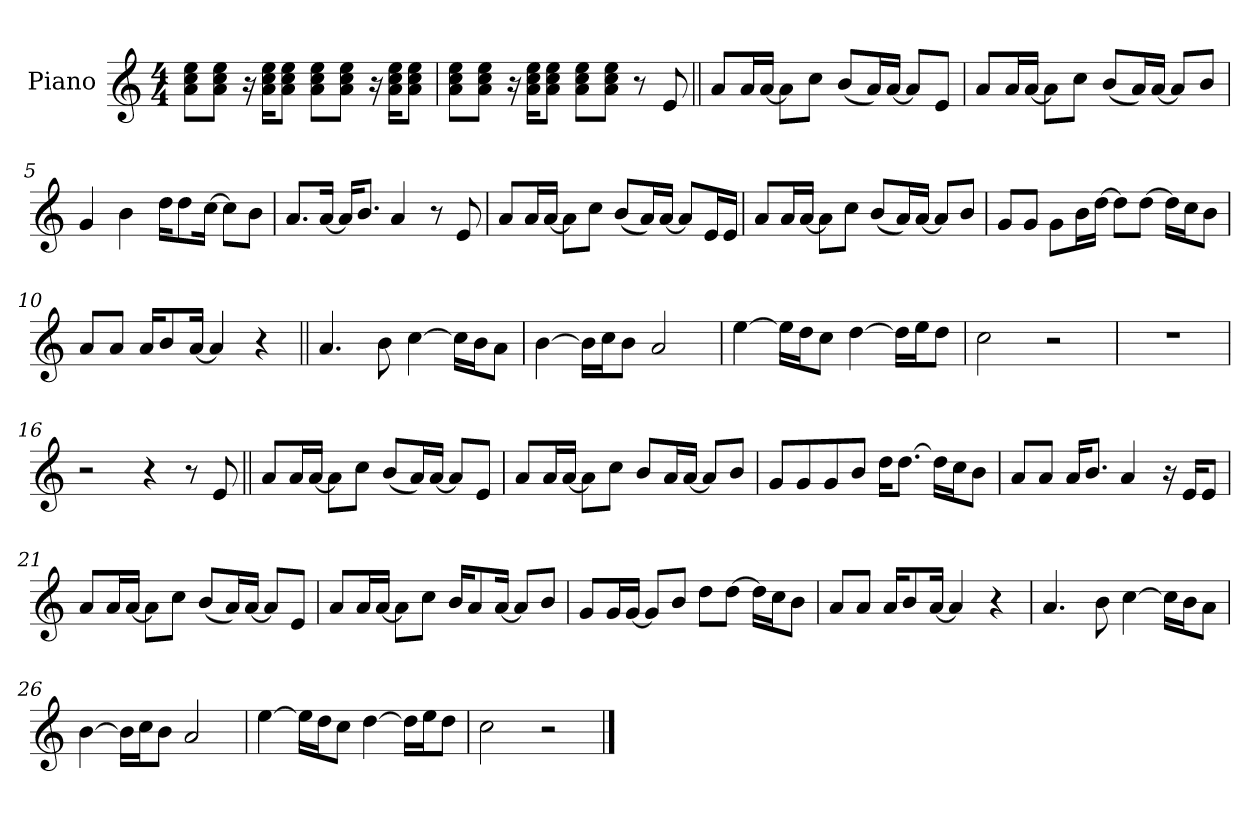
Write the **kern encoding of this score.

**kern
*part1
*staff1
*I"Piano
*I'Pno.
*clefG2
*k[]
*M4/4
*MM110
=1
8a! 8cc! 8ee!L
8a! 8cc! 8ee!J
16r
16a! 16cc! 16ee!KL
8a! 8cc! 8ee!J
8a! 8cc! 8ee!L
8a! 8cc! 8ee!J
16r
16a! 16cc! 16ee!KL
8a! 8cc! 8ee!J
=2
8a! 8cc! 8ee!L
8a! 8cc! 8ee!J
16r
16a! 16cc! 16ee!KL
8a! 8cc! 8ee!J
8a! 8cc! 8ee!L
8a! 8cc! 8ee!J
8r
8e
=3||
8aL
16aL
[16aJJ
8aL]
8ccJ
(8bL
16aL)
[16aJJ
8aL]
8eJ
=4
8aL
16aL
[16aJJ
8aL]
8ccJ
(8bL
16aL)
[16aJJ
8aL]
8bJ
=5
4g
4b
16ddKL
8dd
[16ccJk
8ccL]
8bJ
=6
8.aL
[16aJk
16aKL]
8.bJ
4a
8r
8e
=7
8aL
16aL
[16aJJ
8aL]
8ccJ
(8bL
16aL)
[16aJJ
8aL]
16eL
16eJJ
=8
8aL
16aL
[16aJJ
8aL]
8ccJ
(8bL
16aL)
[16aJJ
8aL]
8bJ
=9
8gL
8gJ
8gL
16bL
[16ddJJ
8ddL]
[8ddJ
16ddLL]
16ccJ
8bJ
=10
8aL
8aJ
16aKL
8b
[16aJk
4a]
4r
=11||
4.a
8b
[4cc
16ccLL]
16bJ
8aJ
=12
[4b
16bLL]
16ccJ
8bJ
2a
=13
[4ee
16eeLL]
16ddJ
8ccJ
[4dd
16ddLL]
16eeJ
8ddJ
=14
2cc
2r
=15
1r
=16
2r
4r
8r
8e
=17||
8aL
16aL
[16aJJ
8aL]
8ccJ
(8bL
16aL)
[16aJJ
8aL]
8eJ
=18
8aL
16aL
[16aJJ
8aL]
8ccJ
8bL
16aL
[16aJJ
8aL]
8bJ
=19
8gL
8g
8g
8bJ
16ddKL
[8.ddJ
16ddLL]
16ccJ
8bJ
=20
8aL
8aJ
16aKL
8.bJ
4a
16r
16eKL
8eJ
=21
8aL
16aL
[16aJJ
8aL]
8ccJ
(8bL
16aL)
[16aJJ
8aL]
8eJ
=22
8aL
16aL
[16aJJ
8aL]
8ccJ
16bKL
8a
[16aJk
8aL]
8bJ
=23
8gL
16gL
[16gJJ
8gL]
8bJ
8ddL
[8ddJ
16ddLL]
16ccJ
8bJ
=24
8aL
8aJ
16aKL
8b
[16aJk
4a]
4r
=25
4.a
8b
[4cc
16ccLL]
16bJ
8aJ
=26
[4b
16bLL]
16ccJ
8bJ
2a
=27
[4ee
16eeLL]
16ddJ
8ccJ
[4dd
16ddLL]
16eeJ
8ddJ
=28
2cc
2r
==
*-
